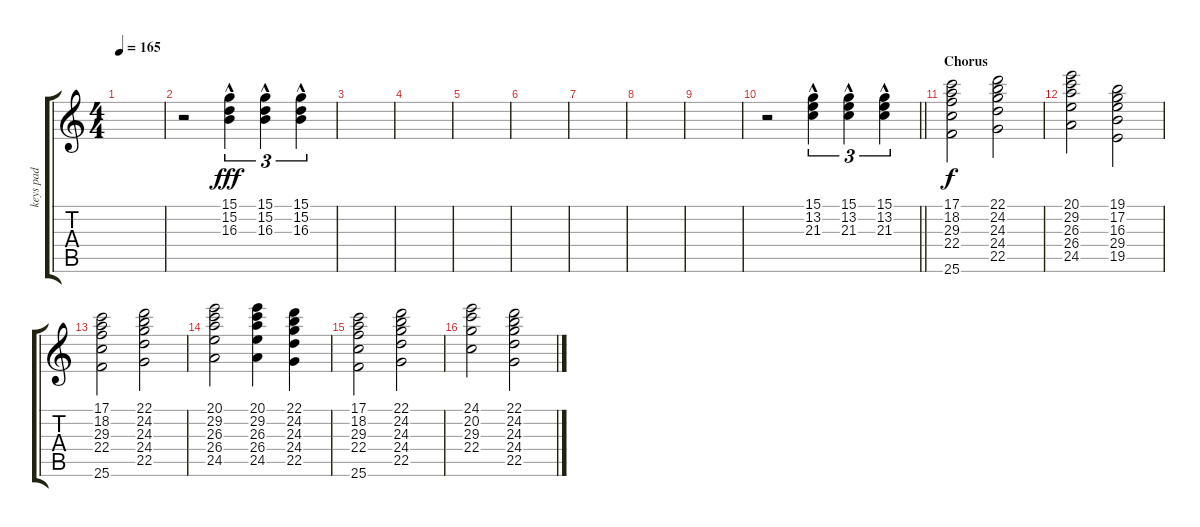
\track ("keys pad" "keys pad") {instrument stringensemble1}
\staff {score tabs}
\tuning (E4 B3 G3 D3 A2 E2) {hide}
\ts (4 4)
\tempo 165
\clef g2
\ks aminor
|
r.2 (15.1{hac} 15.2{hac} 16.3{hac}).4{tu (3 2) dy fff} (15.1{hac} 15.2{hac} 16.3{hac}).4{tu (3 2)} (15.1{hac} 15.2{hac} 16.3{hac}).4{tu (3 2)} |
|
|
|
|
|
|
|
\barLineRight lightlight
r.2 (15.1{hac} 13.2{hac} 21.3{hac}).4{tu (3 2)} (15.1{hac} 13.2{hac} 21.3{hac}).4{tu (3 2)} (15.1{hac} 13.2{hac} 21.3{hac}).4{tu (3 2)} |
\section ("" "Chorus")
(17.1 18.2 29.3 22.4 25.6).2{dy f} (22.1 24.2 24.3 24.4 22.5).2 |
(20.1 29.2 26.3 26.4 24.5).2 (19.1 17.2 16.3 29.4 19.5).2 |
(17.1 18.2 29.3 22.4 25.6).2 (22.1 24.2 24.3 24.4 22.5).2 |
(20.1 29.2 26.3 26.4 24.5).2 (20.1 29.2 26.3 26.4 24.5).4 (22.1 24.2 24.3 24.4 22.5).4 |
(17.1 18.2 29.3 22.4 25.6).2 (22.1 24.2 24.3 24.4 22.5).2 |
(24.1 20.2 29.3 22.4).2 (22.1 24.2 24.3 24.4 22.5).2
